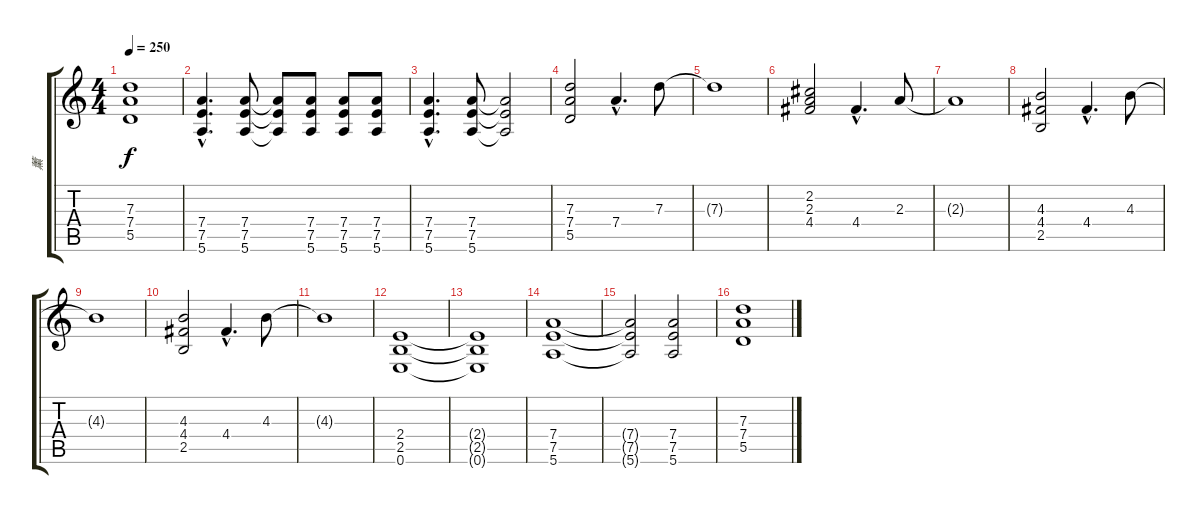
\track ("薰" "薰") {instrument overdrivenguitar}
\staff {score tabs}
\tuning (E4 B3 G3 D3 A2 E2) {hide}
\ts (4 4)
\tempo 250
\clef g2
\ks c
(7.3{t} 7.4{t} 5.5{t}).1{dy f} |
(7.4{hac} 7.5{hac} 5.6{hac}).4{d} (7.4 7.5 5.6).8 (7.4{t} 7.5{t} 5.6{t}).8 (7.4 7.5 5.6).8 (7.4 7.5 5.6).8 (7.4 7.5 5.6).8 |
(7.4{hac} 7.5{hac} 5.6{hac}).4{d} (7.4 7.5 5.6).8 (7.4{t} 7.5{t} 5.6{t}).2 |
(7.3 7.4 5.5).2 7.4{hac}.4{d} 7.3.8 |
7.3{t}.1 |
(2.2 2.3 4.4).2 4.4{hac}.4{d} 2.3.8 |
2.3{t}.1 |
(4.3 4.4 2.5).2 4.4{hac}.4{d} 4.3.8 |
4.3{t}.1 |
(4.3 4.4 2.5).2 4.4{hac}.4{d} 4.3.8 |
4.3{t}.1 |
(2.4 2.5 0.6).1 |
(2.4{t} 2.5{t} 0.6{t}).1 |
(7.4 7.5 5.6).1 |
(7.4{t} 7.5{t} 5.6{t}).2 (7.4 7.5 5.6).2 |
(7.3 7.4 5.5).1
